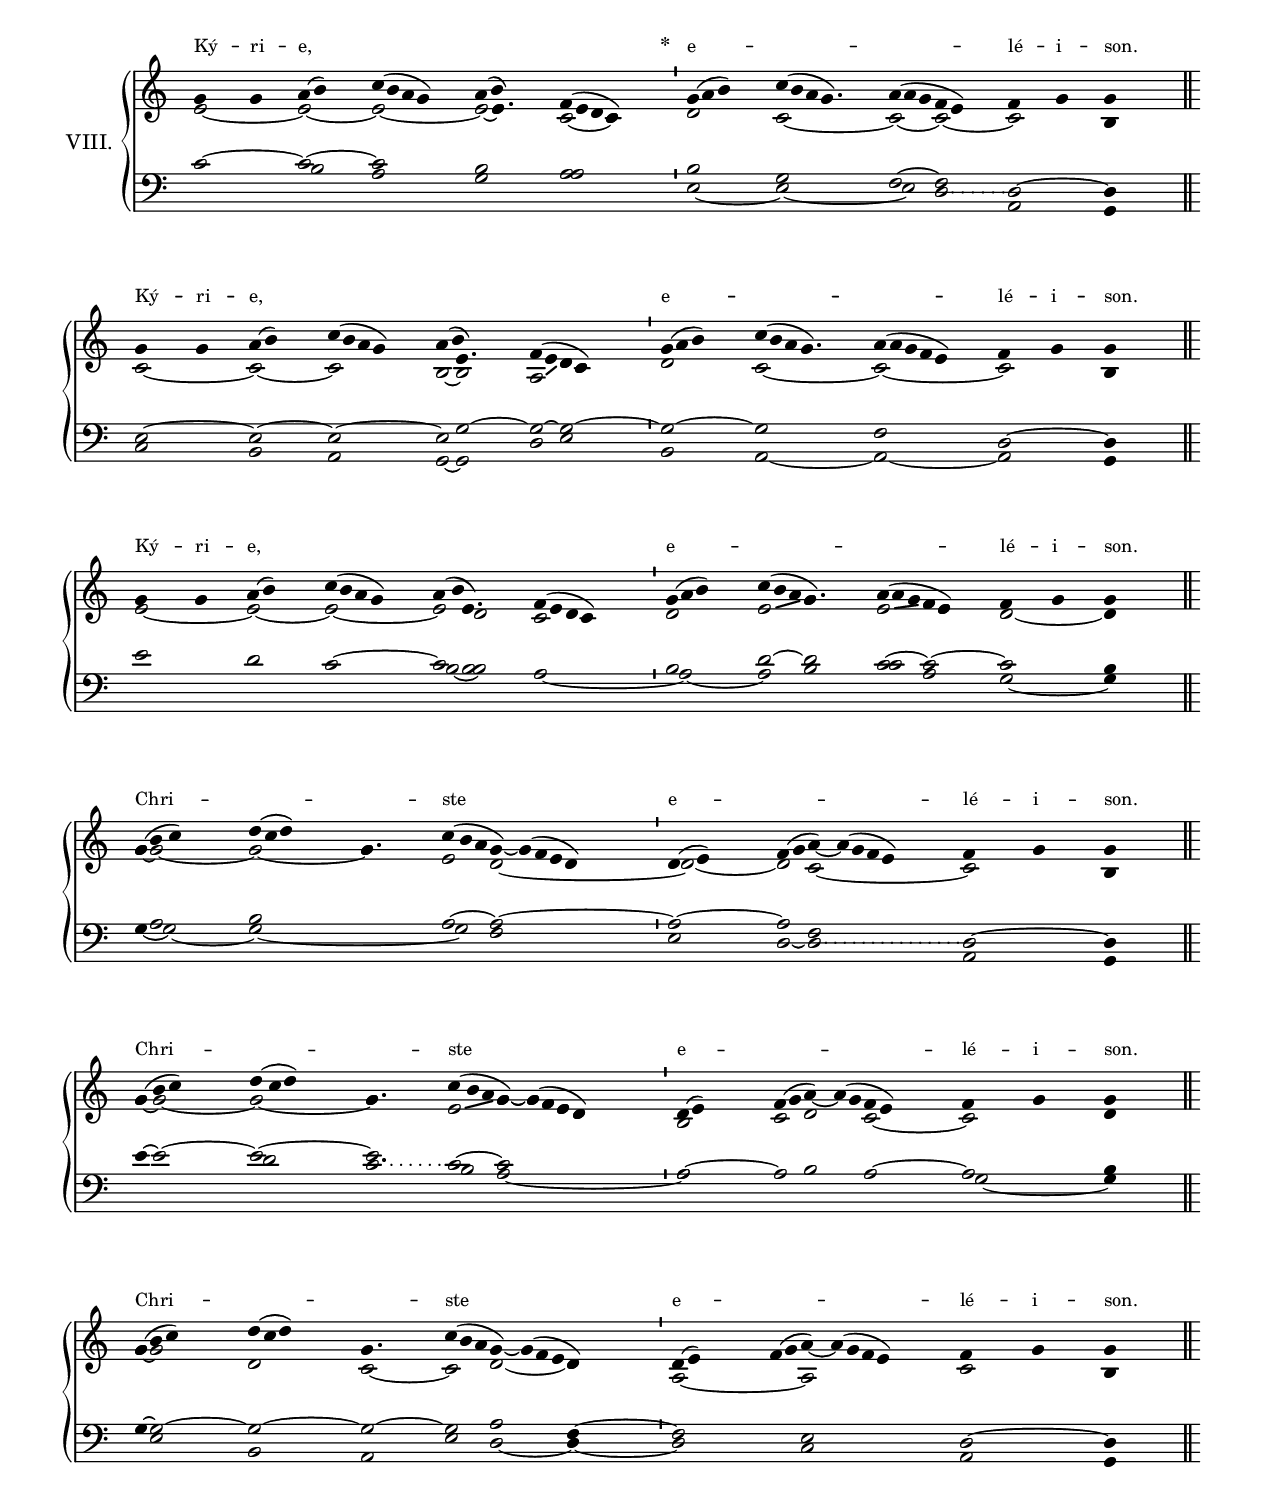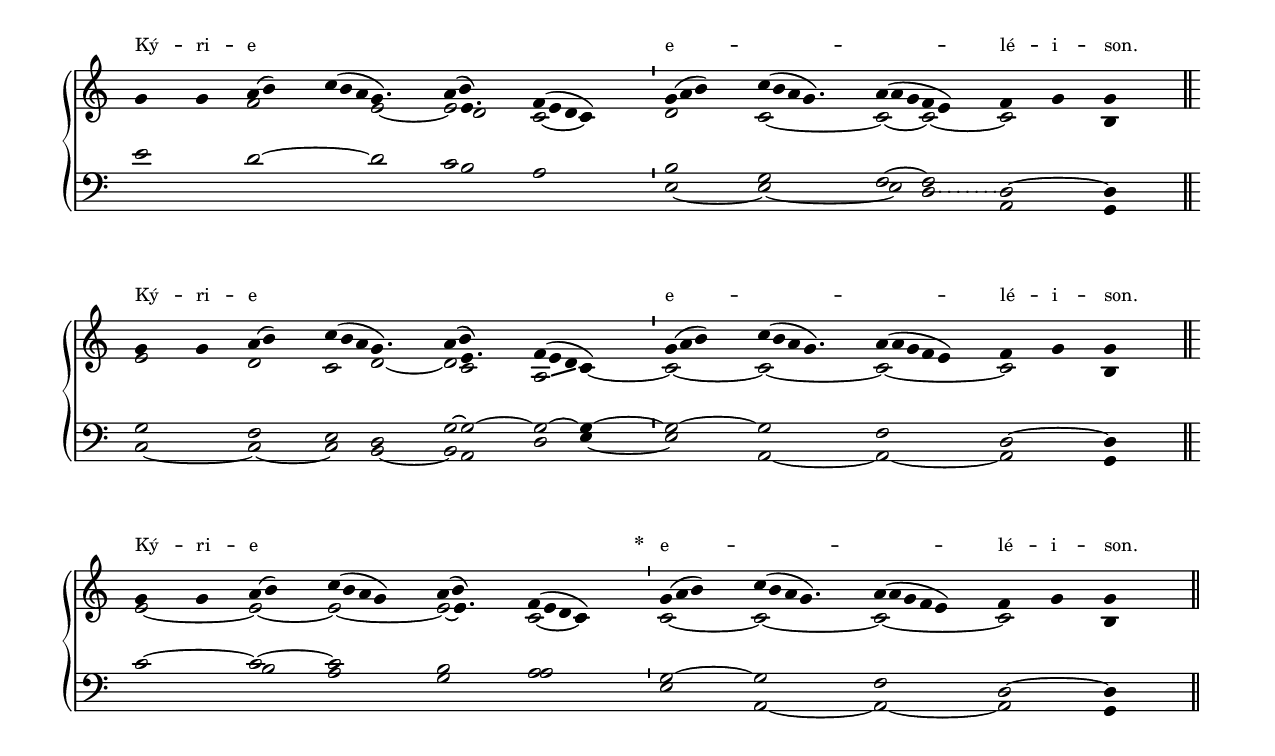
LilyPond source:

\version "2.18"
\include "gregorian.ly"
\include "noh2.ily"

%Page reference: page v.29
%(volume.page)

global = {
 \key g \mixolydian
 \cadenzaOn 
 \override Glissando #'thickness = #2.0
}

chantText = \lyricmode {
Ký -- ri -- e, _ _ _ 
\set stanza = " * " e -- _ _ lé -- i -- son. 
Ký -- ri -- e, _ _ _ e -- _ _ lé -- i -- son. 
Ký -- ri -- e, _ _ _ e -- _ _ lé -- i -- son. 
Chri -- _ _ ste e -- _ lé -- i -- son. 
Chri -- _ _ ste e -- _ lé -- i -- son. 
Chri -- _ _ ste e -- _ lé -- i -- son. 
Ký -- ri -- e _ _ _ e -- _ _ lé -- i -- son. 
Ký -- ri -- e _ _ _ e -- _ _ lé -- i -- son. 
Ký -- ri -- e _ _ _ 
\set stanza = " * " e -- _ _ lé -- i -- son. }

chantMusic = {
\tieDown   g'4 g'4 a'4 ( b'4) c''4 ( b'4 a'4 g'4) a'4 ( b'4 e'4.) f'4 ( e'4 d'4 c'4) \divisioMinima
 g'4 ( a'4 b'4) c''4 ( b'4 a'4 g'4.) a'4 ( a'4 g'4 f'4 e'4) f'4 g'4 g'4 \finalis
 \forceBreak
 g'4 g'4 a'4 ( b'4) c''4 ( b'4 a'4 g'4) a'4 ( b'4 e'4.) f'4 ( e'4 d'4 c'4) \divisioMinima
 g'4 ( a'4 b'4) c''4 ( b'4 a'4 g'4.) a'4 ( a'4 g'4 f'4 e'4) f'4 g'4 g'4 \finalis
 \forceBreak
 g'4 g'4 a'4 ( b'4) c''4 ( b'4 a'4 g'4) a'4 ( b'4 e'4.) f'4 ( e'4 d'4 c'4) \divisioMinima
 g'4 ( a'4 b'4) c''4 ( b'4 a'4 g'4.) a'4 ( a'4 g'4 f'4 e'4) f'4 g'4 g'4 \finalis
 \forceBreak
 g'4 ( b'4 c''4) d''4 ( c''4 d''4) g'4. c''4 ( b'4 a'4 g'4) ~ g'4 ( f'4 e'4 d'4) \divisioMinima
 d'4 ( e'4) f'4 ( g'4 a'4) ~ a'4 ( g'4 f'4 e'4) f'4 g'4 g'4 \finalis
 \forceBreak
 g'4 ( b'4 c''4) d''4 ( c''4 d''4) g'4. c''4 ( b'4 a'4 g'4) ~ g'4 ( f'4 e'4 d'4) \divisioMinima
 d'4 ( e'4) f'4 ( g'4 a'4) ~ a'4 ( g'4 f'4 e'4) f'4 g'4 g'4 \finalis
 \forceBreak
 g'4 ( b'4 c''4) d''4 ( c''4 d''4) g'4. c''4 ( b'4 a'4 g'4) ~ g'4 ( f'4 e'4 d'4) \divisioMinima
 d'4 ( e'4) f'4 ( g'4 a'4) ~ a'4 ( g'4 f'4 e'4) f'4 g'4 g'4 \finalis
 \forceBreak
 g'4 g'4 a'4 ( b'4) c''4 ( b'4 a'4 g'4.) a'4 ( b'4 e'4.) f'4 ( e'4 d'4 c'4) \divisioMinima
 g'4 ( a'4 b'4) c''4 ( b'4 a'4 g'4.) a'4 ( a'4 g'4 f'4 e'4) f'4 g'4 g'4 \finalis
 \forceBreak
 g'4 g'4 a'4 ( b'4) c''4 ( b'4 a'4 g'4.) a'4 ( b'4 e'4.) f'4 ( e'4 d'4 c'4) \divisioMinima
 g'4 ( a'4 b'4) c''4 ( b'4 a'4 g'4.) a'4 ( a'4 g'4 f'4 e'4) f'4 g'4 g'4 \finalis
 \forceBreak
 g'4 g'4 a'4 ( b'4) c''4 ( b'4 a'4 g'4) a'4 ( b'4 e'4.) f'4 ( e'4 d'4 c'4) \divisioMinima
 g'4 ( a'4 b'4) c''4 ( b'4 a'4 g'4.) a'4 ( a'4 g'4 f'4 e'4) f'4 g'4 g'4 \finalis

}

altoMusic = {
e'2 ~ e'2 ~ e'2*4/2 ~ e'2 ~ e'4. c'2*3/2 ~ c'4 \divisioMinima
d'2*3/2 c'2*9/4 ~ c'2*3/2 ~ c'2 ~ c'2 b4 \finalis
c'2 ~ c'2 ~ c'2*4/2 b2 ~ b2*3/4 a2 -\tweak Glissando.Y-offset #-0.8 \glissando d'4 c'4 \divisioMinima
d'2*3/2 c'2*9/4 ~ c'2*5/2 ~ c'2 b4 \finalis
e'2 ~ e'2 ~ e'2*4/2 ~ e'2 d'2*3/4 c'2*4/2 \divisioMinima
d'2*3/2 e'2*3/2 -\tweak Glissando.Y-offset #-0.8 \glissando g'4. e'2*3/2 \glissando f'4 e'4 d'2 ~ d'4 \finalis
g'4 ~ g'2 ~ g'2*3/2 ~ g'4. e'2*3/2 d'2*5/2 ~ \divisioMinima
d'2 ~ d'2 c'2*5/2 ~ c'2 b4 \finalis
g'4 ~ g'2 ~ g'2*3/2 ~ g'4. e'2*3/2 -\tweak Glissando.Y-offset #-0.8 \glissando g'4 ~ g'4 f'4 e'4 d'4 \divisioMinima
b2 c'2 d'2*3/2 c'2 ~ c'2 d'4 \finalis
g'4 ~ g'2 d'2*3/2 c'2*3/4 ~ c'2*3/2 d'2*4/2 ~ d'4 \divisioMinima
a2*4/2 ~ a2*5/2 c'2 b4 \finalis
r2 f'2*5/2 e'2*3/4 ~ e'2 d'2*3/4 c'2*3/2 ~ c'4\divisioMinima
d'2*3/2 c'2*9/4 ~ c'2*3/2 ~ c'2 ~ c'2 b4 \finalis
e'2 d'2 c'2*3/2 d'2*3/4 ~ d'2 c'2*3/4 a2*3/2 -\tweak Glissando.Y-offset #-0.8 \glissando c'4 ~ \divisioMinima
c'2*3/2 ~ c'2*9/4 ~ c'2*5/2 ~ c'2 b4 \finalis
e'2 ~ e'2 ~ e'2*4/2 ~ e'2 ~ e'4. c'2*3/2 ~ c'4 \divisioMinima
c'2*3/2 ~ c'2*9/4 ~ c'2*5/2 ~ c'2 b4 \finalis
}

tenorMusic = {
c'2 ~ c'2 ~ c'2*4/2 b2*7/4 a2*4/2 \divisioMinima
b2*3/2 g2*9/4 f2*3/2 ~ f2 d2 ~ d4 \finalis
e2 ~ e2 ~ e2*4/2 ~ e2 g2*3/4 ~ g2 ~ g2 ~ \divisioMinima
g2*3/2 ~ g2*9/4 f2*5/2 d2 ~ d4 \finalis
e'2 d'2 c'2*4/2 ~ c'2 b2*3/4 r2*4/2 \divisioMinima
b2*3/2 d'2*3/2 ~ d'2*3/4 c'2*3/2 ~ c'2 ~ c'2 b4 \finalis
r4 a2 b2*9/4 a2*3/2 ~ a2*5/2 ~ \divisioMinima
a2 ~ a2 f2*5/2 d2 ~ d4 \finalis
e'4 ~ e'2 ~ e'2*3/2 ~ e'2*3/4 c'2*3/2 ~ c'2*5/2 \divisioMinima
a2 ~ a2 b2*3/2 a2 ~ a2 b4 \finalis
g4 ~ g2 ~ g2*3/2 ~ g2*3/4 ~ g2*3/2 a2*4/2 f4 ~ \divisioMinima
f2*4/2 e2*5/2 d2 ~ d4 \finalis
e'2 d'2*5/2 ~ d'2*3/4 c'2 b2*3/4 a2*4/2 \divisioMinima
b2*3/2 g2*9/4 f2*3/2 ~ f2 d2 ~ d4 \finalis
g2 f2 e2*3/2 d2*3/4 g2 ~ g2*3/4 ~ g2*3/2 ~ g4 ~ \divisioMinima
g2*3/2 ~ g2*9/4 f2*5/2 d2 ~ d4 \finalis
c'2 ~ c'2 ~ c'2*4/2 b2*7/4 \shiftRight a2*4/2 \divisioMinima
g2*3/2 ~ g2*9/4 f2*5/2 d2 ~ d4 \finalis
}

bassMusic = {
r2 b2 a2*4/2 g2*7/4 \shiftRight a2*4/2 \divisioMinima
e2*3/2 ~ e2*9/4 ~ e2*3/2 d2 a,2 g,4 \finalis
c2 b,2 a,2*4/2 g,2 ~ g,2*3/4 d2 e2 \divisioMinima
b,2*3/2 a,2*9/4 ~ a,2*5/2 ~ a,2 g,4 \finalis
r2*8/2 b2 ~ \shiftRight b2*3/4 a2*4/2 ~ \divisioMinima
a2*3/2 ~ a2*3/2 b2*3/4 \shiftRight c'2*3/2 a2 g2 ~ g4 \finalis
g4 ~ g2 ~ g2*9/4 ~ g2*3/2 f2*5/2 \divisioMinima
e2 d2 ~ d2*5/2 a,2 g,4 \finalis
r2*3/2 d'2*3/2 c'2*3/4 b2*3/2 a2*5/2 ~ \divisioMinima
a2 r2*7/2 g2 ~ g4 \finalis
r4 e2 b,2*3/2 a,2*3/4 e2*3/2 d2*4/2 ~ d4 ~ \divisioMinima
d2*4/2 c2*5/2 a,2 g,4 \finalis
r2*16/2 \divisioMinima
e2*3/2 ~ e2*9/4 ~ e2*3/2 d2 a,2 g,4 \finalis
c2 ~ c2 ~ c2*3/2 b,2*3/4 ~ b,2 a,2*3/4 d2*3/2 e4 ~ \divisioMinima
e2*3/2 a,2*9/4 ~ a,2*5/2 ~ a,2 g,4 \finalis
r2 b2 a2*4/2 g2*7/4 a2*4/2 \divisioMinima
e2*3/2 a,2*9/4 ~ a,2*5/2 ~ a,2 g,4 \finalis
}

voiceLines = {
\voiceLineStyle


s2*26/2
\allowVoiceLineBreak
\voiceLine "down" "down" d2*2/2 d2*1/2


s2*167/4
\allowVoiceLineBreak
\voiceLine "down" "down" d2*5/2 d2*1/2


s2*8/2
\allowVoiceLineBreak
\voiceLine "down" "down" c'4. c'2*1/2


s2*73/2
\allowVoiceLineBreak
\voiceLine "down" "down" d2*2/2 d2*1/2


}

\score{
  <<
    \new Lyrics
    \new GrandStaff <<
      \set GrandStaff.autoBeaming = ##f
      \set GrandStaff.instrumentName = \markup \center-column {
        "VIII."
      }
      \new Staff = up <<
        \new Voice = "chant" {
          \voiceOne \global \chantMusic
        }
        \new Voice {
          \voiceTwo \global \altoMusic
        }
      >>

      \new Staff = down <<
        \clef bass
        \new Voice {
          \voiceOne \global \tenorMusic
        }
        \new Voice {
          \voiceTwo \global \bassMusic
        }
	\new Voice {
        \voiceThree \global \voiceLines
        }
      >>
    >>
    \context Lyrics {
      \lyricsto chant {
      \chantText
    }
    }
  >>
  \layout{
  }
  
}
